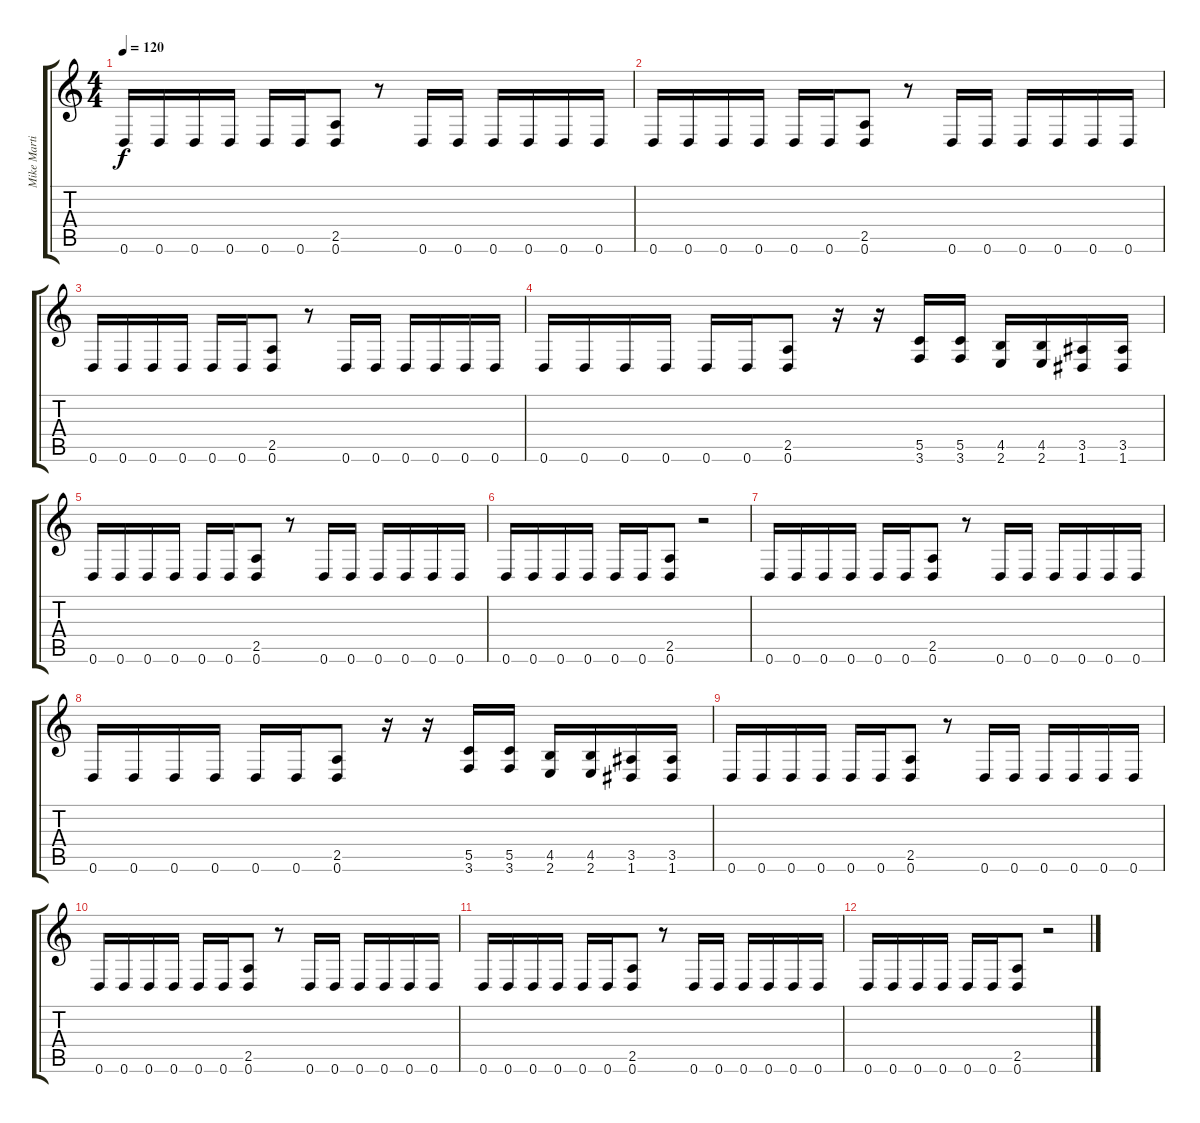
\track ("Mike Martin" "Mike Marti") {instrument distortionguitar}
\staff {score tabs}
\tuning (D4 A3 F3 C3 G2 D2) {hide}
\ts (4 4)
\tempo 120
\clef g2
\ks c
0.6.16{dy f} 0.6.16 0.6.16 0.6.16 0.6.16 0.6.16 (2.5 0.6).8 r.8 0.6.16 0.6.16 0.6.16 0.6.16 0.6.16 0.6.16 |
0.6.16 0.6.16 0.6.16 0.6.16 0.6.16 0.6.16 (2.5 0.6).8 r.8 0.6.16 0.6.16 0.6.16 0.6.16 0.6.16 0.6.16 |
0.6.16 0.6.16 0.6.16 0.6.16 0.6.16 0.6.16 (2.5 0.6).8 r.8 0.6.16 0.6.16 0.6.16 0.6.16 0.6.16 0.6.16 |
0.6.16 0.6.16 0.6.16 0.6.16 0.6.16 0.6.16 (2.5 0.6).8 r.16 r.16 (5.5 3.6).16 (5.5 3.6).16 (4.5 2.6).16 (4.5 2.6).16 (3.5 1.6).16 (3.5 1.6).16 |
0.6.16 0.6.16 0.6.16 0.6.16 0.6.16 0.6.16 (2.5 0.6).8 r.8 0.6.16 0.6.16 0.6.16 0.6.16 0.6.16 0.6.16 |
0.6.16 0.6.16 0.6.16 0.6.16 0.6.16 0.6.16 (2.5 0.6).8 r.2 |
0.6.16 0.6.16 0.6.16 0.6.16 0.6.16 0.6.16 (2.5 0.6).8 r.8 0.6.16 0.6.16 0.6.16 0.6.16 0.6.16 0.6.16 |
0.6.16 0.6.16 0.6.16 0.6.16 0.6.16 0.6.16 (2.5 0.6).8 r.16 r.16 (5.5 3.6).16 (5.5 3.6).16 (4.5 2.6).16 (4.5 2.6).16 (3.5 1.6).16 (3.5 1.6).16 |
0.6.16 0.6.16 0.6.16 0.6.16 0.6.16 0.6.16 (2.5 0.6).8 r.8 0.6.16 0.6.16 0.6.16 0.6.16 0.6.16 0.6.16 |
0.6.16 0.6.16 0.6.16 0.6.16 0.6.16 0.6.16 (2.5 0.6).8 r.8 0.6.16 0.6.16 0.6.16 0.6.16 0.6.16 0.6.16 |
0.6.16 0.6.16 0.6.16 0.6.16 0.6.16 0.6.16 (2.5 0.6).8 r.8 0.6.16 0.6.16 0.6.16 0.6.16 0.6.16 0.6.16 |
0.6.16 0.6.16 0.6.16 0.6.16 0.6.16 0.6.16 (2.5 0.6).8 r.2
